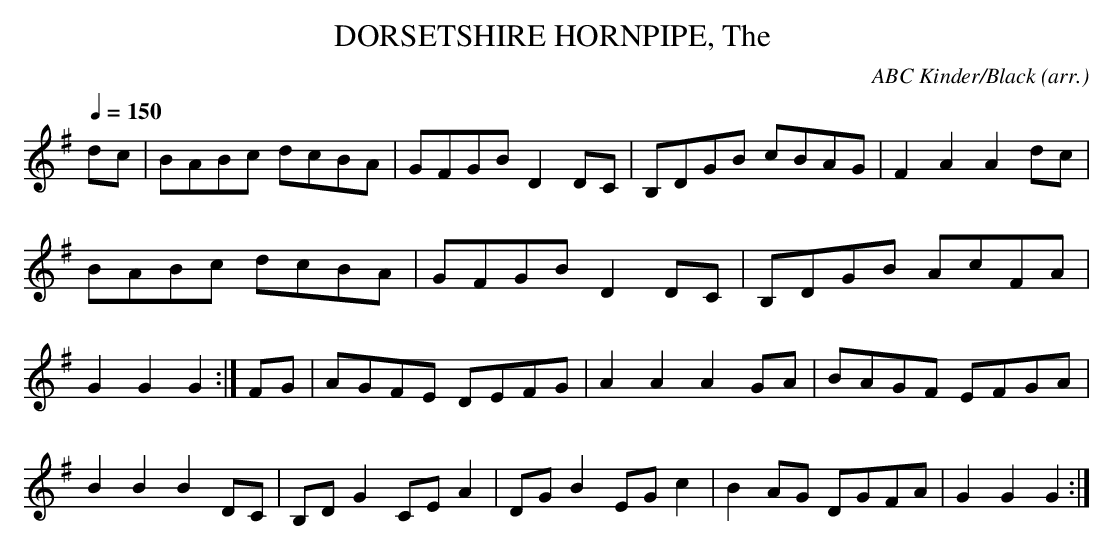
X:1
T:DORSETSHIRE HORNPIPE, The \
C:ABC Kinder/Black (arr.)\
M:4/4\
L:1/8\
Q:1/4=150\
K:G % source key Bb\
dc|BABc dcBA|GFGB D2DC|B,DGB cBAG|F2A2 A2dc|\
BABc dcBA|GFGB D2 DC|B,DGB AcFA|G2 G2 G2:|\
FG|AGFE DEFG|A2 A2 A2 GA|BAGF EFGA|B2 B2 B2 DC|\
B,D G2 CE A2|DG B2 EG c2|B2 AG DGFA|G2 G2 G2:|\
\
\
